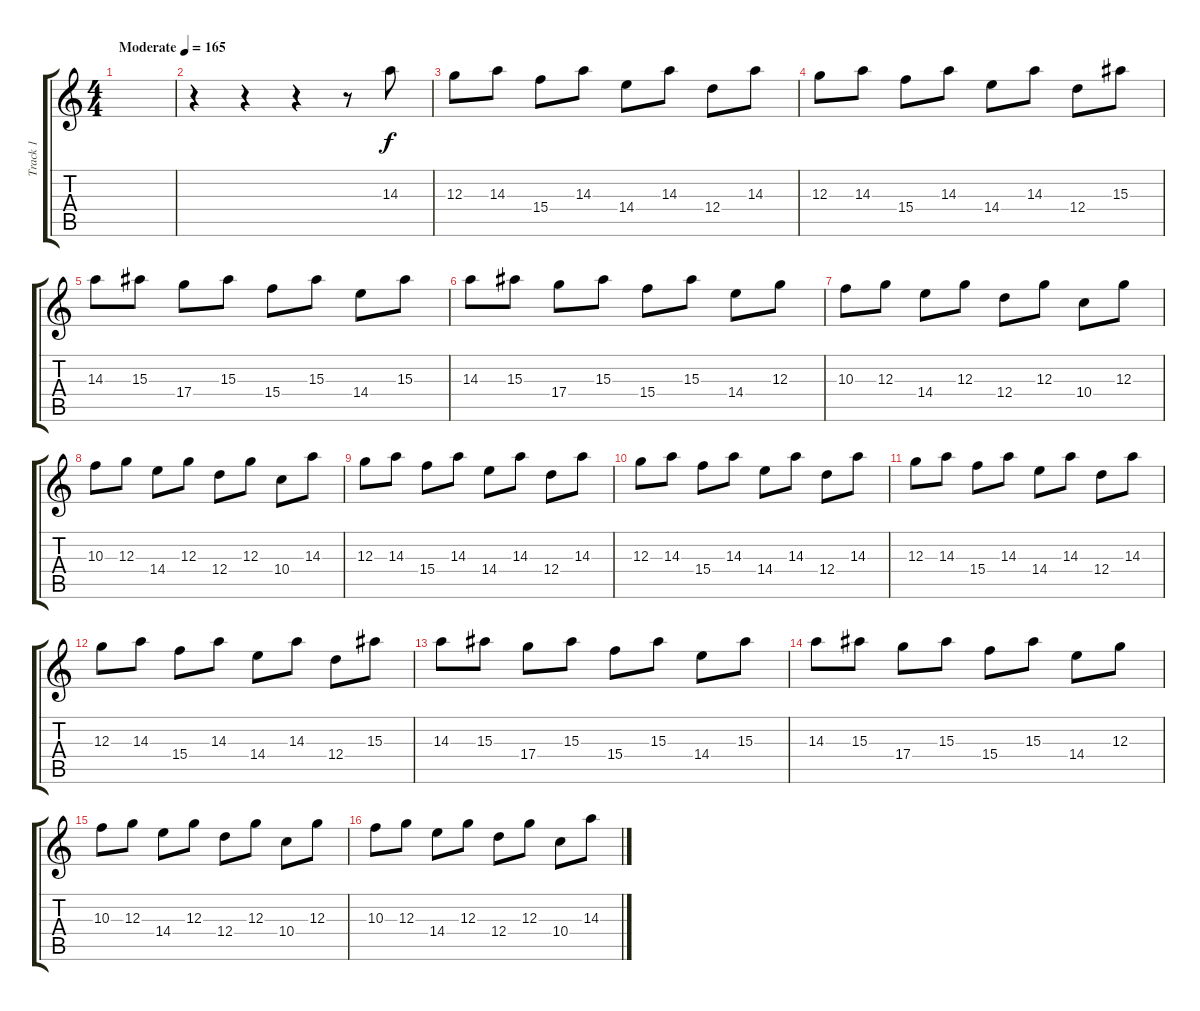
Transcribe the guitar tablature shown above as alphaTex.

\track ("Track 1" "Track 1") {instrument distortionguitar}
\staff {score tabs}
\tuning (E4 B3 G3 D3 A2 E2) {hide}
\ts (4 4)
\tempo (165 "Moderate")
\clef g2
\ks c
|
r.4 r.4 r.4 r.8 14.3.8 |
12.3.8 14.3.8 15.4.8 14.3.8 14.4.8 14.3.8 12.4.8 14.3.8 |
12.3.8 14.3.8 15.4.8 14.3.8 14.4.8 14.3.8 12.4.8 15.3.8 |
14.3.8 15.3.8 17.4.8 15.3.8 15.4.8 15.3.8 14.4.8 15.3.8 |
14.3.8 15.3.8 17.4.8 15.3.8 15.4.8 15.3.8 14.4.8 12.3.8 |
10.3.8 12.3.8 14.4.8 12.3.8 12.4.8 12.3.8 10.4.8 12.3.8 |
10.3.8 12.3.8 14.4.8 12.3.8 12.4.8 12.3.8 10.4.8 14.3.8 |
12.3.8 14.3.8 15.4.8 14.3.8 14.4.8 14.3.8 12.4.8 14.3.8 |
12.3.8 14.3.8 15.4.8 14.3.8 14.4.8 14.3.8 12.4.8 14.3.8 |
12.3.8 14.3.8 15.4.8 14.3.8 14.4.8 14.3.8 12.4.8 14.3.8 |
12.3.8 14.3.8 15.4.8 14.3.8 14.4.8 14.3.8 12.4.8 15.3.8 |
14.3.8 15.3.8 17.4.8 15.3.8 15.4.8 15.3.8 14.4.8 15.3.8 |
14.3.8 15.3.8 17.4.8 15.3.8 15.4.8 15.3.8 14.4.8 12.3.8 |
10.3.8 12.3.8 14.4.8 12.3.8 12.4.8 12.3.8 10.4.8 12.3.8 |
10.3.8 12.3.8 14.4.8 12.3.8 12.4.8 12.3.8 10.4.8 14.3.8
